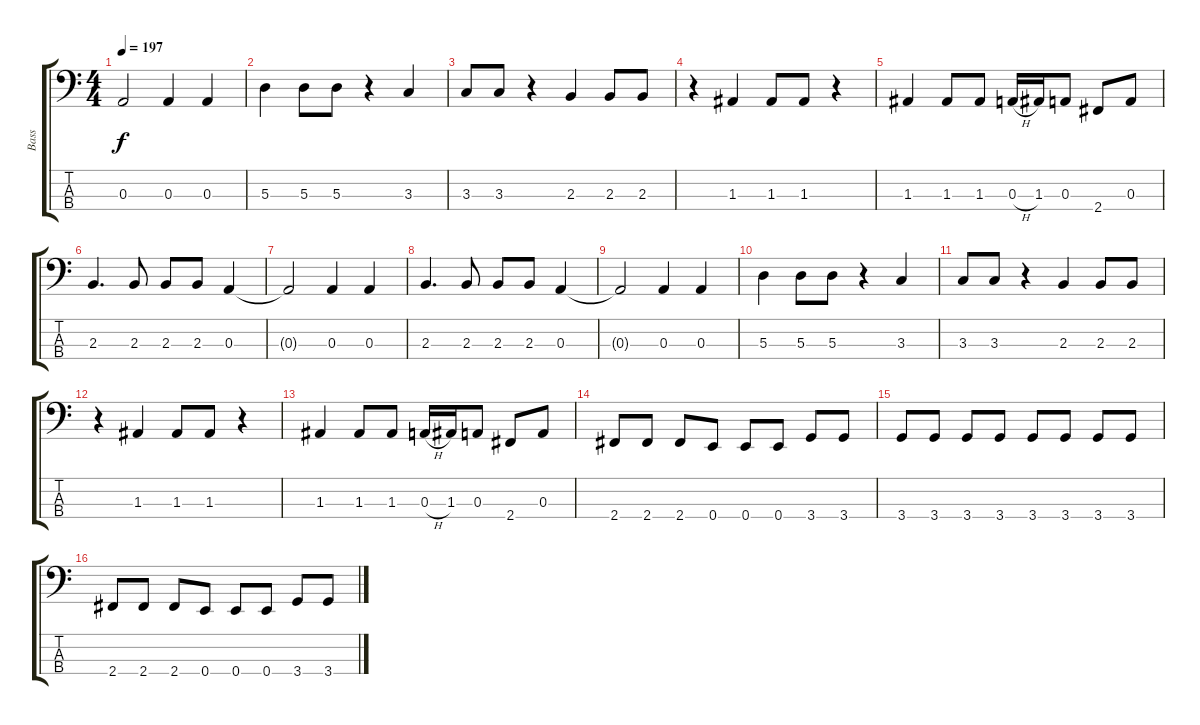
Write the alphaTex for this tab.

\track ("Bass" "Bass") {instrument electricbassfinger}
\staff {score tabs}
\tuning (G2 D2 A1 E1) {hide}
\ts (4 4)
\tempo 197
\clef f4
\ks c
0.3{t}.2{dy f} 0.3.4 0.3.4 |
5.3.4 5.3.8 5.3.8 r.4 3.3.4 |
3.3.8 3.3.8 r.4 2.3.4 2.3.8 2.3.8 |
r.4 1.3.4 1.3.8 1.3.8 r.4 |
1.3.4 1.3.8 1.3.8 0.3{h}.16 1.3.16 0.3.8 2.4.8 0.3.8 |
2.3.4{d} 2.3.8 2.3.8 2.3.8 0.3.4 |
0.3{t}.2 0.3.4 0.3.4 |
2.3.4{d} 2.3.8 2.3.8 2.3.8 0.3.4 |
0.3{t}.2 0.3.4 0.3.4 |
5.3.4 5.3.8 5.3.8 r.4 3.3.4 |
3.3.8 3.3.8 r.4 2.3.4 2.3.8 2.3.8 |
r.4 1.3.4 1.3.8 1.3.8 r.4 |
1.3.4 1.3.8 1.3.8 0.3{h}.16 1.3.16 0.3.8 2.4.8 0.3.8 |
2.4.8 2.4.8 2.4.8 0.4.8 0.4.8 0.4.8 3.4.8 3.4.8 |
3.4.8 3.4.8 3.4.8 3.4.8 3.4.8 3.4.8 3.4.8 3.4.8 |
2.4.8 2.4.8 2.4.8 0.4.8 0.4.8 0.4.8 3.4.8 3.4.8
